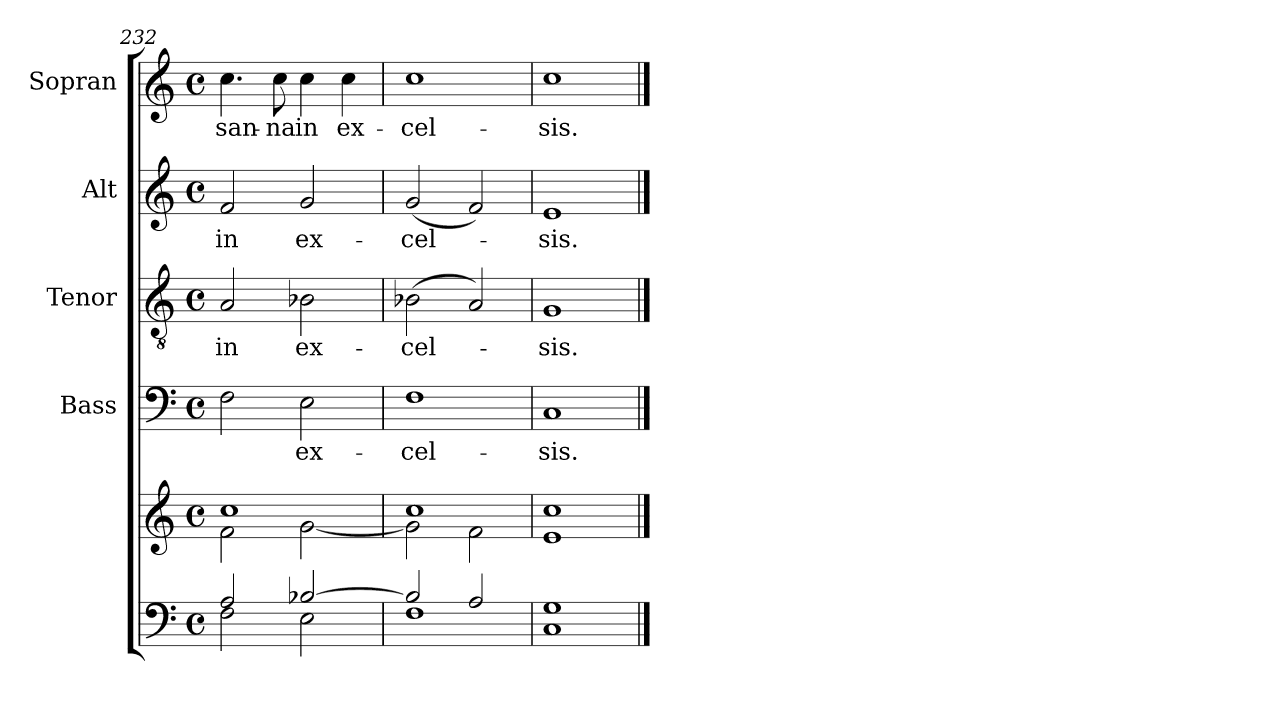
**kern	**kern	**kern	**text	**kern	**text	**kern	**text	**kern	**text
*part5	*part5	*part4	*part4	*part3	*part3	*part2	*part2	*part1	*part1
*staff6	*staff5	*staff4	*staff4	*staff3	*staff3	*staff2	*staff2	*staff1	*staff1
*	*	*I"Bass	*	*I"Tenor	*	*I"Alt	*	*I"Sopran	*
*	*	*I'B	*	*I'T	*	*I'A	*	*I'S	*
*clefF4	*clefG2	*clefF4	*	*clefGv2	*	*clefG2	*	*clefG2	*
*k[]	*k[]	*k[]	*	*k[]	*	*k[]	*	*k[]	*
*C:	*C:	*C:	*	*C:	*	*C:	*	*C:	*
*M4/4	*M4/4	*M4/4	*	*M4/4	*	*M4/4	*	*M4/4	*
*met(c)	*met(c)	*met(c)	*	*met(c)	*	*met(c)	*	*met(c)	*
=232	=232	=232	=232	=232	=232	=232	=232	=232	=232
*^	*^	*	*	*	*	*	*	*	*
!	!	!	!	!	!	!	!LO:LY:b	!	!LO:LY:b	!	!LO:LY:b
2A/	2F\	1cc	2f\	2F\	.	2A/	in	2f/	in	4.cc\	-san-
!	!	!	!	!	!	!	!	!	!	!	!LO:LY:b
.	.	.	.	.	.	.	.	.	.	8cc\	-na
!	!	!	!	!	!LO:LY:b	!	!LO:LY:b	!	!LO:LY:b	!	!LO:LY:b
[>2B-X/	2E\	.	[<2g\	2E\	ex-	2B-X\	ex-	2g/	ex-	4cc\	in
!	!	!	!	!	!	!	!	!	!	!	!LO:LY:b
.	.	.	.	.	.	.	.	.	.	4cc\	ex-
=233	=233	=233	=233	=233	=233	=233	=233	=233	=233	=233	=233
!	!	!	!	!	!LO:LY:b	!	!LO:LY:b	!	!LO:LY:b	!	!LO:LY:b
2B-/]	1F	1cc	2g\]	1F	-cel-	(>2B-X\	-cel-	(<2g/	-cel-	1cc	-cel-
2A/	.	.	2f\	.	.	2A/)	.	2f/)	.	.	.
!!LO:PB:g=z
=234	=234	=234	=234	=234	=234	=234	=234	=234	=234	=234	=234
!	!	!	!	!	!LO:LY:b	!	!LO:LY:b	!	!LO:LY:b	!	!LO:LY:b
1G	1C	1cc	1e	1C	-sis.	1G	-sis.	1e	-sis.	1cc	-sis.
*v	*v	*	*	*	*	*	*	*	*	*	*
*	*v	*v	*	*	*	*	*	*	*	*
==	==	==	==	==	==	==	==	==	==
*-	*-	*-	*-	*-	*-	*-	*-	*-	*-
